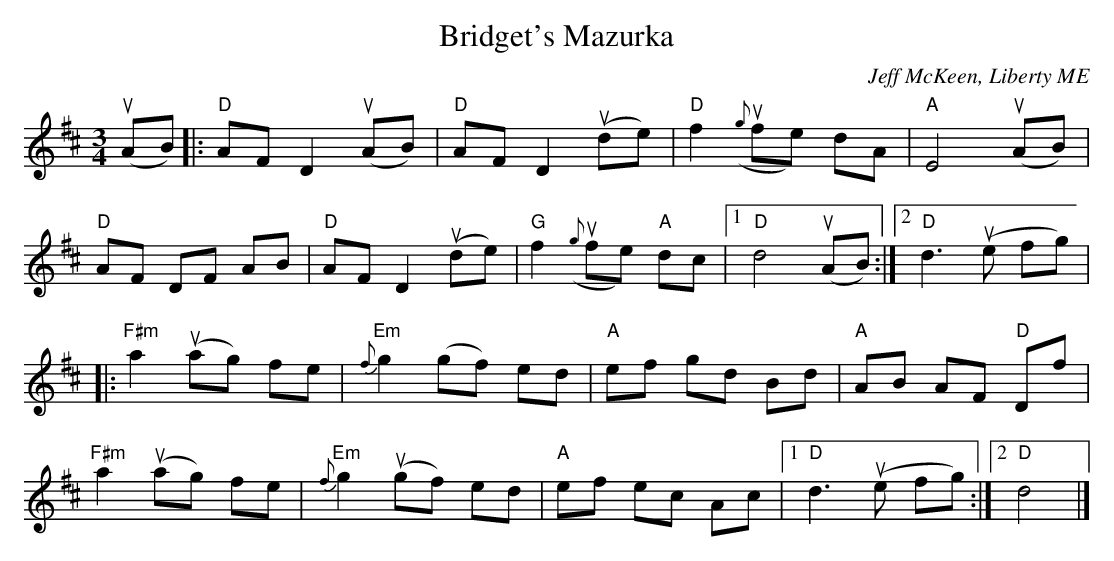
X:1
T:Bridget's Mazurka
M:3/4
L:1/8
C:Jeff McKeen, Liberty ME
K:D
(uAB)|: "D"AF D2 (uAB)|"D"AF D2 (ude)|"D"f2 ({g}ufe) dA|"A"E4 (uAB)|
"D"AF DF AB|"D"AF D2 (ude)|"G"f2 ({g}ufe) "A"dc|1 "D"d4 (uAB):|2 "D"d3 (ue fg)|
|: "F#m"a2 (uag) fe|"Em"{f}g2 (gf) ed|"A"ef gd Bd|"A"AB AF "D"Df|
"F#m"a2 (uag) fe|"Em"{f}g2 (ugf) ed|"A"ef ec Ac|1 "D"d3 (ue fg):|2 "D"d4|]
